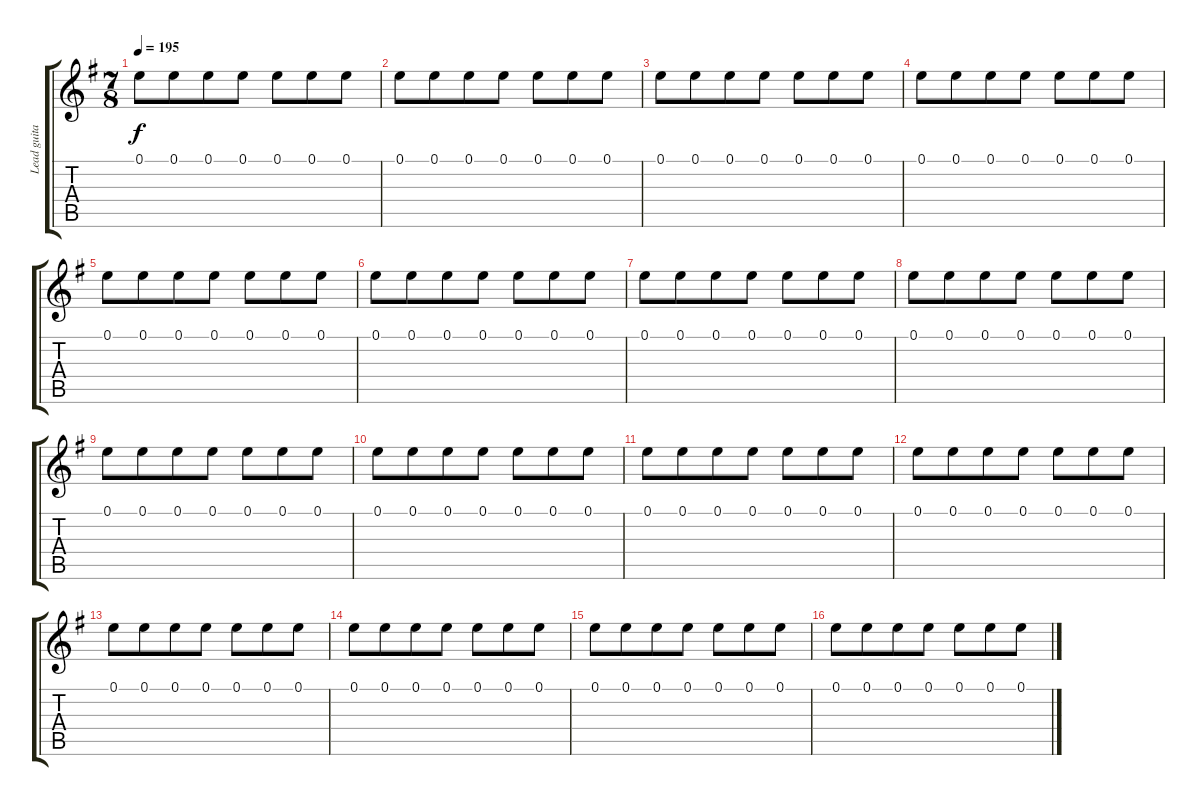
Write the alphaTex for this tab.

\track ("Lead guitar 1" "Lead guita") {instrument distortionguitar}
\staff {score tabs}
\tuning (E4 B3 G3 D3 A2 E2) {hide}
\ts (7 8)
\tempo 195
\clef g2
\ks eminor
0.1.8{dy f volume 14 balance 4 instrument distortionguitar} 0.1.8 0.1.8 0.1.8 0.1.8 0.1.8 0.1.8 |
0.1.8 0.1.8 0.1.8 0.1.8 0.1.8 0.1.8 0.1.8 |
0.1.8 0.1.8 0.1.8 0.1.8 0.1.8 0.1.8 0.1.8 |
0.1.8 0.1.8 0.1.8 0.1.8 0.1.8 0.1.8 0.1.8 |
0.1.8 0.1.8 0.1.8 0.1.8 0.1.8 0.1.8 0.1.8 |
0.1.8 0.1.8 0.1.8 0.1.8 0.1.8 0.1.8 0.1.8 |
0.1.8 0.1.8 0.1.8 0.1.8 0.1.8 0.1.8 0.1.8 |
0.1.8 0.1.8 0.1.8 0.1.8 0.1.8 0.1.8 0.1.8 |
0.1.8 0.1.8 0.1.8 0.1.8 0.1.8 0.1.8 0.1.8 |
0.1.8 0.1.8 0.1.8 0.1.8 0.1.8 0.1.8 0.1.8 |
0.1.8 0.1.8 0.1.8 0.1.8 0.1.8 0.1.8 0.1.8 |
0.1.8 0.1.8 0.1.8 0.1.8 0.1.8 0.1.8 0.1.8 |
0.1.8 0.1.8 0.1.8 0.1.8 0.1.8 0.1.8 0.1.8 |
0.1.8 0.1.8 0.1.8 0.1.8 0.1.8 0.1.8 0.1.8 |
0.1.8 0.1.8 0.1.8 0.1.8 0.1.8 0.1.8 0.1.8 |
0.1.8 0.1.8 0.1.8 0.1.8 0.1.8 0.1.8 0.1.8
